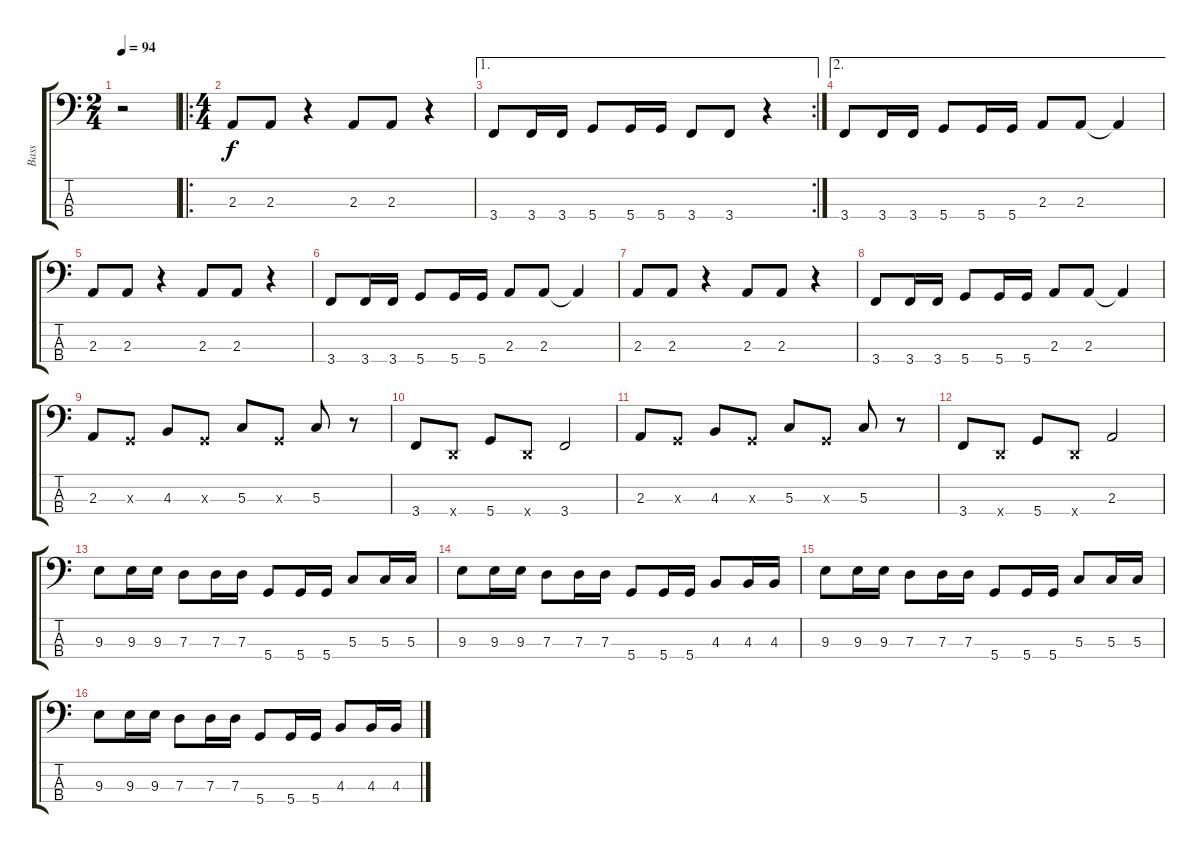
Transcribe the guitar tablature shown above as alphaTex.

\track ("Bass" "Bass") {instrument electricbassfinger}
\staff {score tabs}
\tuning (F2 C2 G1 D1) {hide}
\ts (2 4)
\tempo 94
\clef f4
\ks c
r.2{dy f instrument electricbassfinger} |
\ro
\ts (4 4)
2.3.8 2.3.8 r.4 2.3.8 2.3.8 r.4 |
\ae 1
\rc 2
3.4.8 3.4.16 3.4.16 5.4.8 5.4.16 5.4.16 3.4.8 3.4.8 r.4 |
\ae 2
3.4.8 3.4.16 3.4.16 5.4.8 5.4.16 5.4.16 2.3.8 2.3.8 2.3{t}.4 |
2.3.8 2.3.8 r.4 2.3.8 2.3.8 r.4 |
3.4.8 3.4.16 3.4.16 5.4.8 5.4.16 5.4.16 2.3.8 2.3.8 2.3{t}.4 |
2.3.8 2.3.8 r.4 2.3.8 2.3.8 r.4 |
3.4.8 3.4.16 3.4.16 5.4.8 5.4.16 5.4.16 2.3.8 2.3.8 2.3{t}.4 |
2.3.8 0.3{x}.8 4.3.8 0.3{x}.8 5.3.8 0.3{x}.8 5.3.8 r.8 |
3.4.8 0.4{x}.8 5.4.8 0.4{x}.8 3.4.2 |
2.3.8 0.3{x}.8 4.3.8 0.3{x}.8 5.3.8 0.3{x}.8 5.3.8 r.8 |
3.4.8 0.4{x}.8 5.4.8 0.4{x}.8 2.3.2 |
9.3.8 9.3.16 9.3.16 7.3.8 7.3.16 7.3.16 5.4.8 5.4.16 5.4.16 5.3.8 5.3.16 5.3.16 |
9.3.8 9.3.16 9.3.16 7.3.8 7.3.16 7.3.16 5.4.8 5.4.16 5.4.16 4.3.8 4.3.16 4.3.16 |
9.3.8 9.3.16 9.3.16 7.3.8 7.3.16 7.3.16 5.4.8 5.4.16 5.4.16 5.3.8 5.3.16 5.3.16 |
9.3.8 9.3.16 9.3.16 7.3.8 7.3.16 7.3.16 5.4.8 5.4.16 5.4.16 4.3.8 4.3.16 4.3.16
